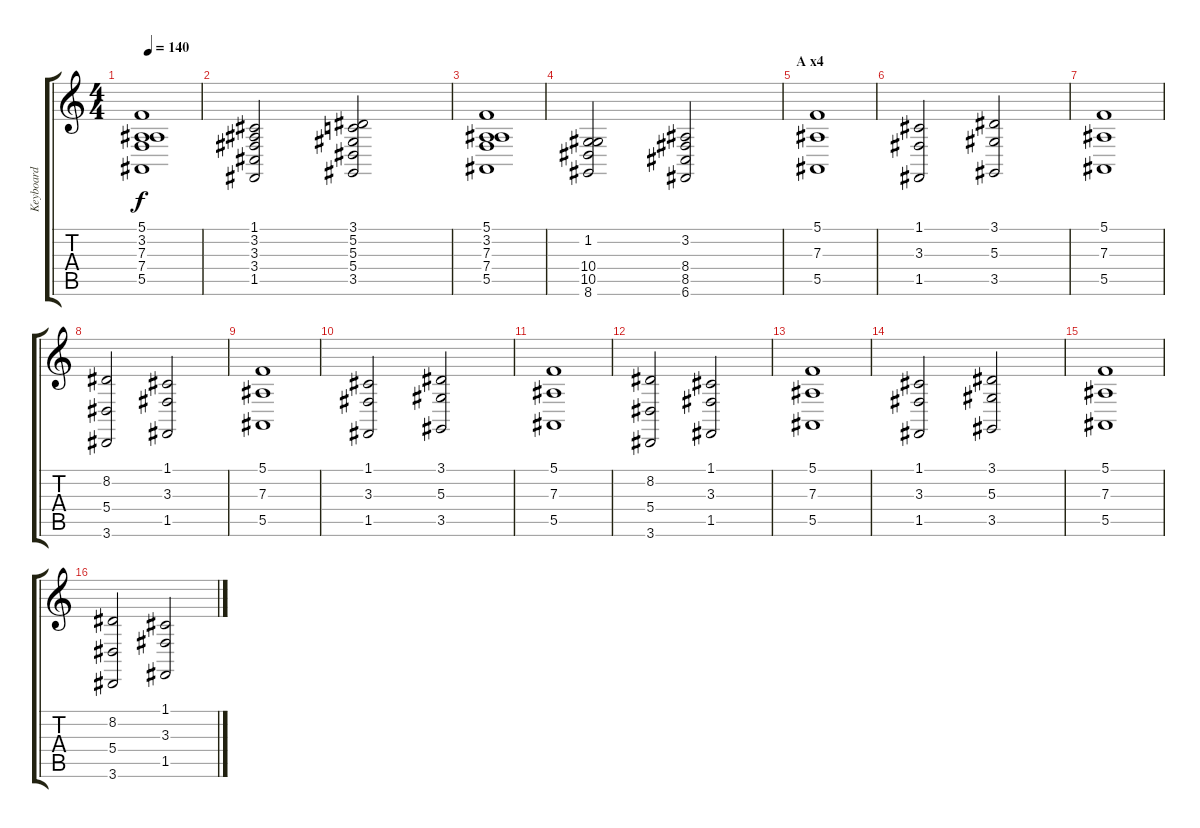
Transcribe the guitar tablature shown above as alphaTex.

\track ("Keyboard" "Keyboard") {instrument synthstrings1}
\staff {score tabs}
\tuning (C4 G3 Eb3 Bb2 F2 C2) {hide}
\ts (4 4)
\tempo 140
\clef g2
\ks c
(5.1 3.2 7.3 7.4 5.5).1{dy f} |
(1.1 3.2 3.3 3.4 1.5).2 (3.1 5.2 5.3 5.4 3.5).2 |
(5.1 3.2 7.3 7.4 5.5).1 |
(1.2 10.4 10.5 8.6).2 (3.2 8.4 8.5 6.6).2 |
\section ("" "A x4")
(5.1 7.3 5.5).1 |
(1.1 3.3 1.5).2 (3.1 5.3 3.5).2 |
(5.1 7.3 5.5).1 |
(8.2 5.4 3.6).2 (1.1 3.3 1.5).2 |
(5.1 7.3 5.5).1 |
(1.1 3.3 1.5).2 (3.1 5.3 3.5).2 |
(5.1 7.3 5.5).1 |
(8.2 5.4 3.6).2 (1.1 3.3 1.5).2 |
(5.1 7.3 5.5).1 |
(1.1 3.3 1.5).2 (3.1 5.3 3.5).2 |
(5.1 7.3 5.5).1 |
(8.2 5.4 3.6).2 (1.1 3.3 1.5).2
